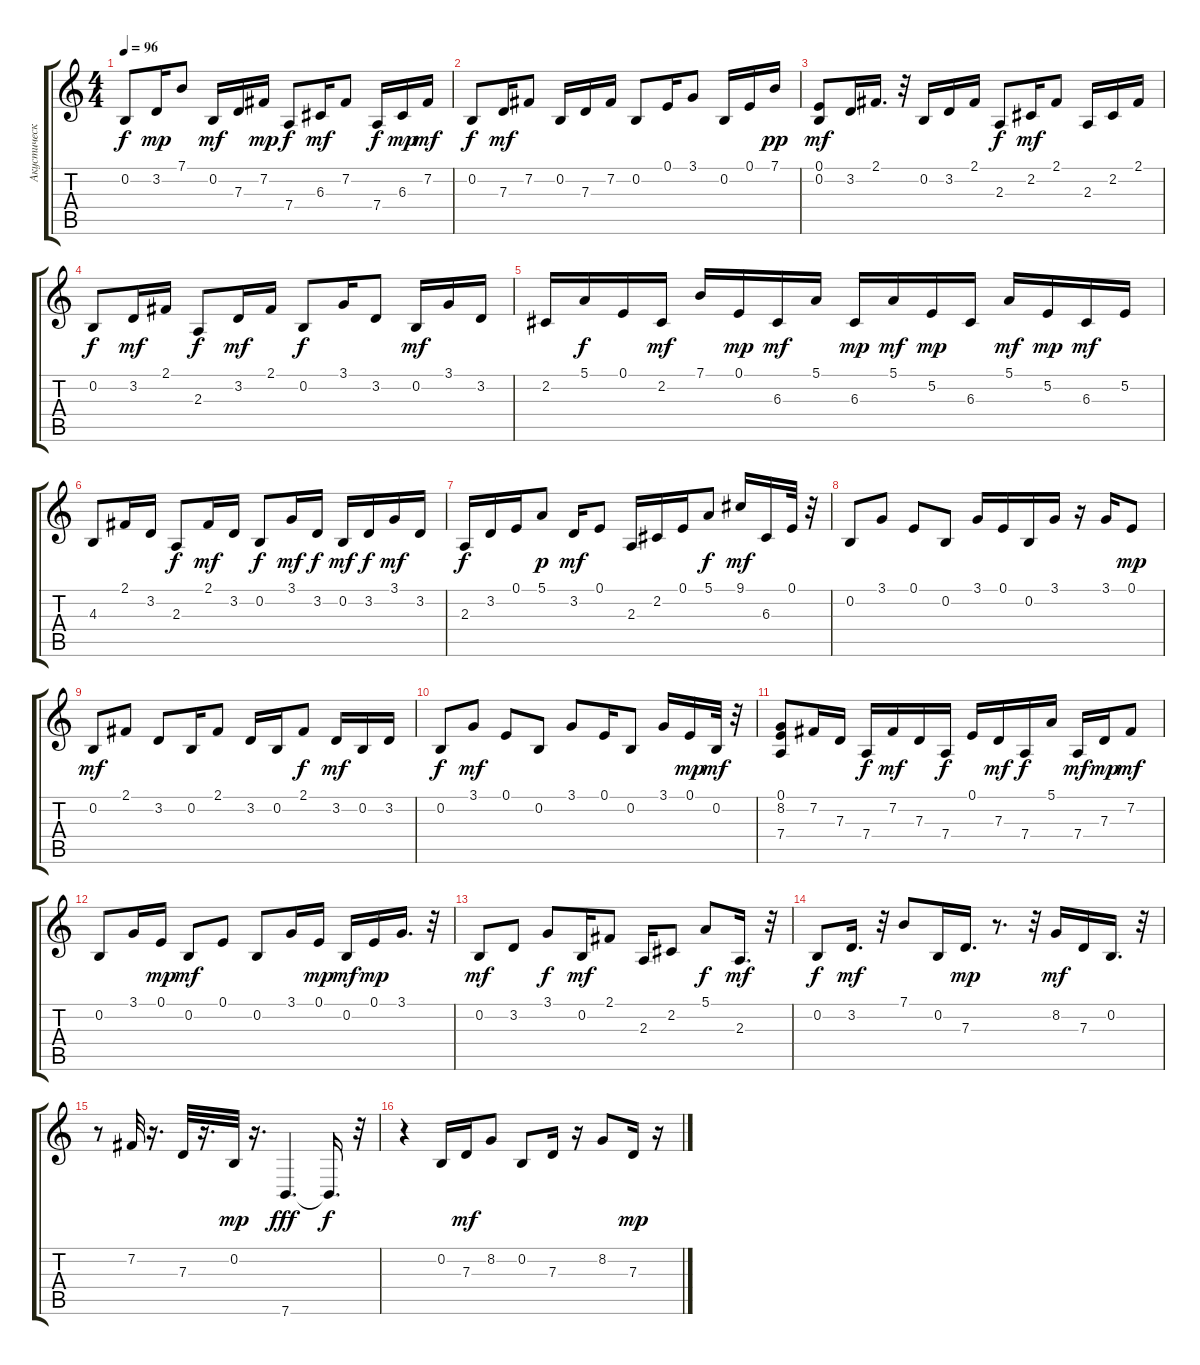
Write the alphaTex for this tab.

\track ("Акустический Гранд Роял" "Акустическ") {instrument acousticgrandpiano}
\staff {score tabs}
\tuning (E4 B3 G3 D3 A2 E2) {hide}
\ts (4 4)
\tempo 96
\clef g2
\ks c
0.2.8{dy f} 3.2.16{dy mp} 7.1.8 0.2.16{dy mf} 7.3.16 7.2.16{dy mp} 7.4.8{dy f} 6.3.16{dy mf} 7.2.8 7.4.16{dy f} 6.3.16{dy mp} 7.2.16{dy mf} |
0.2.8{dy f} 7.3.16{dy mf} 7.2.8 0.2.16 7.3.16 7.2.16 0.2.8 0.1.16 3.1.8 0.2.16 0.1.16 7.1.16{dy pp} |
(0.1 0.2).8{dy mf} 3.2.16 2.1.16{d} r.32 0.2.16 3.2.16 2.1.16 2.3.8{dy f} 2.2.16{dy mf} 2.1.8 2.3.16 2.2.16 2.1.16 |
0.2.8{dy f} 3.2.16{dy mf} 2.1.16 2.3.8{dy f} 3.2.16{dy mf} 2.1.16 0.2.8{dy f} 3.1.16 3.2.8 0.2.16{dy mf} 3.1.16 3.2.16 |
2.2.16 5.1.16{dy f} 0.1.16 2.2.16{dy mf} 7.1.16 0.1.16{dy mp} 6.3.16{dy mf} 5.1.16 6.3.16{dy mp} 5.1.16{dy mf} 5.2.16{dy mp} 6.3.16 5.1.16{dy mf} 5.2.16{dy mp} 6.3.16{dy mf} 5.2.16 |
4.3.8 2.1.16 3.2.16 2.3.8{dy f} 2.1.16{dy mf} 3.2.16 0.2.8{dy f} 3.1.16{dy mf} 3.2.16{dy f} 0.2.16{dy mf} 3.2.16{dy f} 3.1.16{dy mf} 3.2.16 |
2.3.16{dy f} 3.2.16 0.1.16 5.1.8{dy p} 3.2.16{dy mf} 0.1.8 2.3.16 2.2.16 0.1.16 5.1.8{dy f} 9.1.16{dy mf} 6.3.16 0.1.32 r.32 |
0.2.8 3.1.8 0.1.8 0.2.8 3.1.16 0.1.16 0.2.16 3.1.16 r.16 3.1.16 0.1.8{dy mp} |
0.2.8{dy mf} 2.1.8 3.2.8 0.2.16 2.1.8 3.2.16 0.2.16 2.1.8{dy f} 3.2.16{dy mf} 0.2.16 3.2.16 |
0.2.8{dy f} 3.1.8{dy mf} 0.1.8 0.2.8 3.1.8 0.1.16 0.2.8 3.1.16 0.1.16{dy mp} 0.2.32{dy mf} r.32 |
(0.1 8.2 7.4).8 7.2.16 7.3.16 7.4.16{dy f} 7.2.16{dy mf} 7.3.16 7.4.16{dy f} 0.1.16 7.3.16{dy mf} 7.4.16{dy f} 5.1.16 7.4.16{dy mf} 7.3.16{dy mp} 7.2.8{dy mf} |
0.2.8 3.1.16 0.1.16{dy mp} 0.2.8{dy mf} 0.1.8 0.2.8 3.1.16 0.1.16{dy mp} 0.2.16{dy mf} 0.1.16{dy mp} 3.1.16{d} r.32 |
0.2.8{dy mf} 3.2.8 3.1.8{dy f} 0.2.16{dy mf} 2.1.8 2.3.16 2.2.8 5.1.8{dy f} 2.3.16{d dy mf} r.32 |
0.2.8{dy f} 3.2.16{d dy mf} r.32 7.1.8 0.2.16 7.3.16{d dy mp} r.8{d} r.32 8.2.16{dy mf} 7.3.16 0.2.16{d} r.32 |
r.8 7.2.32 r.16{d} 7.3.32 r.16{d} 0.2.32{dy mp} r.16{d} 7.6.4{d dy fff} 7.6{t}.16{d dy f} r.32 |
r.4 0.2.16 7.3.16{dy mf} 8.2.8 0.2.8 7.3.16 r.16 8.2.8 7.3.16{dy mp} r.16
